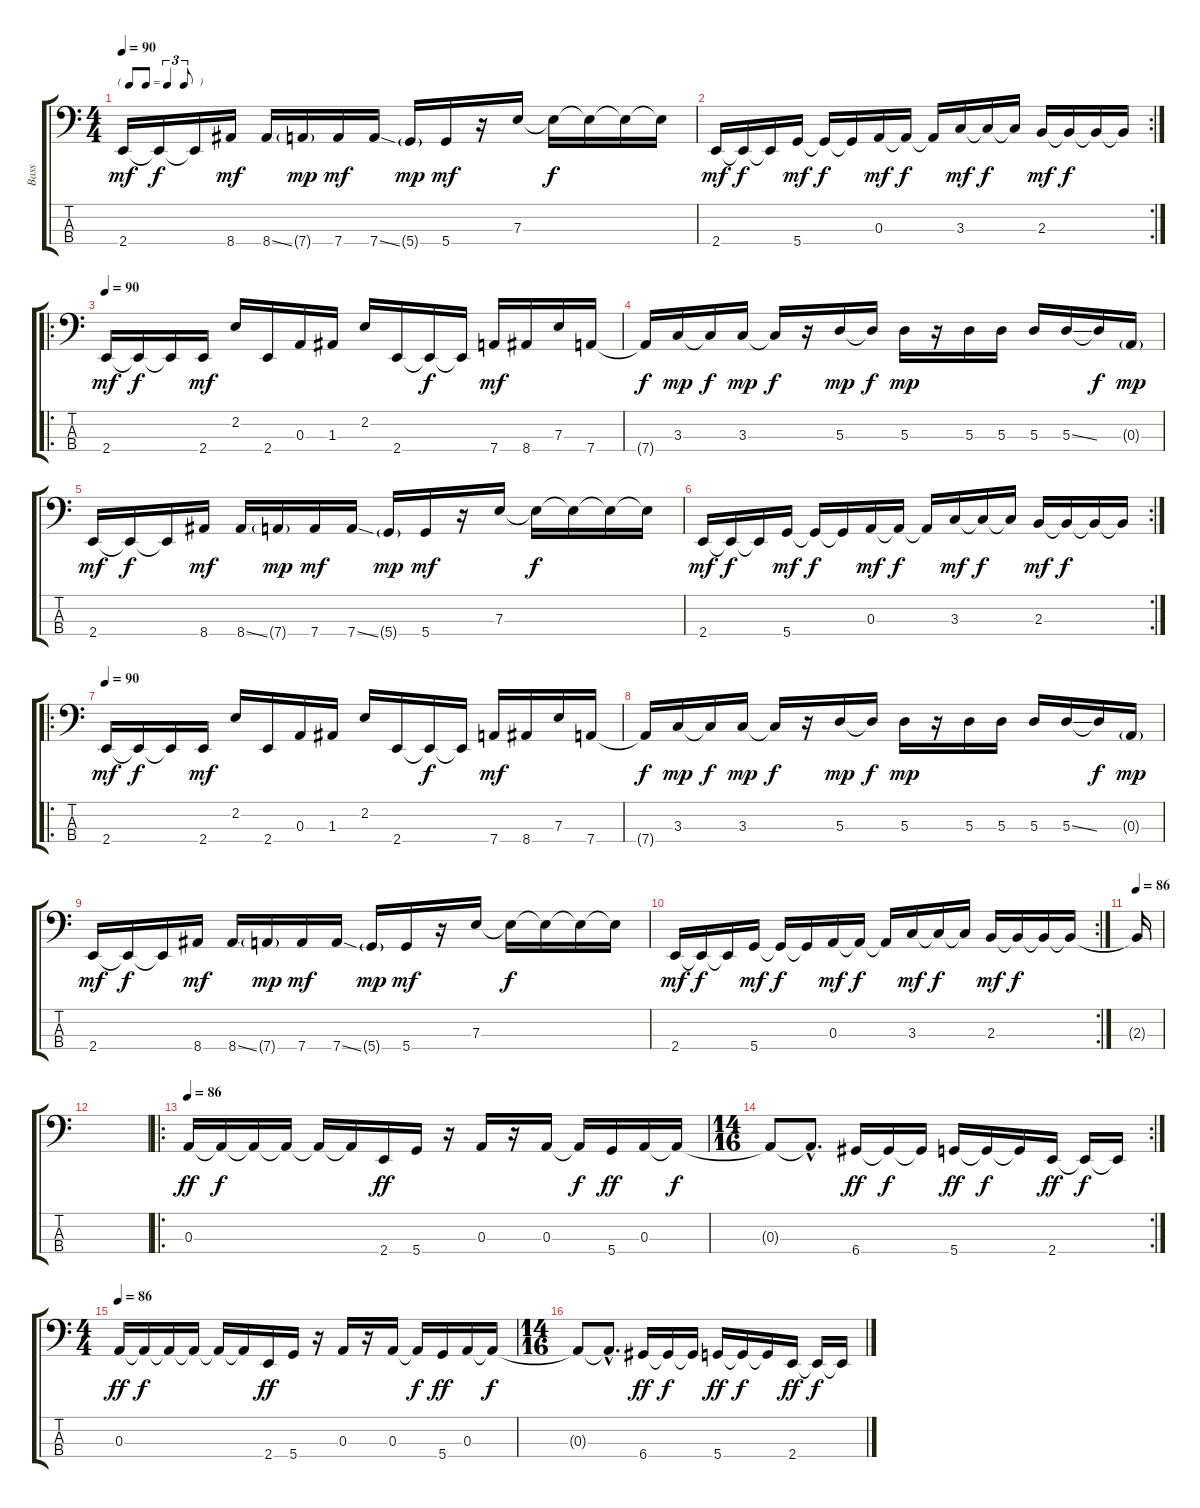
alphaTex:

\track ("Bass" "Bass") {instrument electricbassfinger}
\staff {score tabs}
\tuning (G2 D2 A1 D1) {hide}
\ts (4 4)
\tf triplet8th
\tempo 90
\clef f4
\ks c
2.4.16{dy mf} 2.4{t}.16{dy f} 2.4{t}.16 8.4.16{dy mf} 8.4{ss}.16 7.4{g}.16{dy mp} 7.4.16{dy mf} 7.4{ss}.16 5.4{g}.16{dy mp} 5.4.16{dy mf} r.16 7.3.16 7.3{t}.16{dy f} 7.3{t}.16 7.3{t}.16 7.3{t}.16 |
\rc 2
2.4.16{dy mf} 2.4{t}.16{dy f} 2.4{t}.16 5.4.16{dy mf} 5.4{t}.16{dy f} 5.4{t}.16 0.3.16{dy mf} 0.3{t}.16{dy f} 0.3{t}.16 3.3.16{dy mf} 3.3{t}.16{dy f} 3.3{t}.16 2.3.16{dy mf} 2.3{t}.16{dy f} 2.3{t}.16 2.3{t}.16 |
\ro
\tempo 90
2.4.16{dy mf} 2.4{t}.16{dy f} 2.4{t}.16 2.4.16{dy mf} 2.2.16 2.4.16 0.3.16 1.3.16 2.2.16 2.4.16 2.4{t}.16{dy f} 2.4{t}.16 7.4.16{dy mf} 8.4.16 7.3.16 7.4.16 |
7.4{t}.16{dy f} 3.3.16{dy mp} 3.3{t}.16{dy f} 3.3.16{dy mp} 3.3{t}.16{dy f} r.16 5.3.16{dy mp} 5.3{t}.16{dy f} 5.3.16{dy mp} r.16 5.3.16 5.3.16 5.3.16 5.3{ss}.16 5.3{t}.16{dy f} 0.3{g}.16{dy mp} |
2.4.16{dy mf} 2.4{t}.16{dy f} 2.4{t}.16 8.4.16{dy mf} 8.4{ss}.16 7.4{g}.16{dy mp} 7.4.16{dy mf} 7.4{ss}.16 5.4{g}.16{dy mp} 5.4.16{dy mf} r.16 7.3.16 7.3{t}.16{dy f} 7.3{t}.16 7.3{t}.16 7.3{t}.16 |
\rc 2
2.4.16{dy mf} 2.4{t}.16{dy f} 2.4{t}.16 5.4.16{dy mf} 5.4{t}.16{dy f} 5.4{t}.16 0.3.16{dy mf} 0.3{t}.16{dy f} 0.3{t}.16 3.3.16{dy mf} 3.3{t}.16{dy f} 3.3{t}.16 2.3.16{dy mf} 2.3{t}.16{dy f} 2.3{t}.16 2.3{t}.16 |
\ro
\tempo 90
2.4.16{dy mf} 2.4{t}.16{dy f} 2.4{t}.16 2.4.16{dy mf} 2.2.16 2.4.16 0.3.16 1.3.16 2.2.16 2.4.16 2.4{t}.16{dy f} 2.4{t}.16 7.4.16{dy mf} 8.4.16 7.3.16 7.4.16 |
7.4{t}.16{dy f} 3.3.16{dy mp} 3.3{t}.16{dy f} 3.3.16{dy mp} 3.3{t}.16{dy f} r.16 5.3.16{dy mp} 5.3{t}.16{dy f} 5.3.16{dy mp} r.16 5.3.16 5.3.16 5.3.16 5.3{ss}.16 5.3{t}.16{dy f} 0.3{g}.16{dy mp} |
2.4.16{dy mf} 2.4{t}.16{dy f} 2.4{t}.16 8.4.16{dy mf} 8.4{ss}.16 7.4{g}.16{dy mp} 7.4.16{dy mf} 7.4{ss}.16 5.4{g}.16{dy mp} 5.4.16{dy mf} r.16 7.3.16 7.3{t}.16{dy f} 7.3{t}.16 7.3{t}.16 7.3{t}.16 |
\rc 2
2.4.16{dy mf} 2.4{t}.16{dy f} 2.4{t}.16 5.4.16{dy mf} 5.4{t}.16{dy f} 5.4{t}.16 0.3.16{dy mf} 0.3{t}.16{dy f} 0.3{t}.16 3.3.16{dy mf} 3.3{t}.16{dy f} 3.3{t}.16 2.3.16{dy mf} 2.3{t}.16{dy f} 2.3{t}.16 2.3{t}.16 |
\tempo 86
2.3{t}.16 |
|
\ro
\tempo 86
0.3.16{dy ff} 0.3{t}.16{dy f} 0.3{t}.16 0.3{t}.16 0.3{t}.16 0.3{t}.16 2.4.16{dy ff} 5.4.16 r.16 0.3.16 r.16 0.3.16 0.3{t}.16{dy f} 5.4.16{dy ff} 0.3.16 0.3{t}.16{dy f} |
\rc 2
\ts (14 16)
0.3{t}.8 0.3{hac t}.8{d} 6.4.16{dy ff} 6.4{t}.16{dy f} 6.4{t}.16 5.4.16{dy ff} 5.4{t}.16{dy f} 5.4{t}.16 2.4.16{dy ff} 2.4{t}.16{dy f} 2.4{t}.16 |
\ts (4 4)
\tempo 86
0.3.16{dy ff} 0.3{t}.16{dy f} 0.3{t}.16 0.3{t}.16 0.3{t}.16 0.3{t}.16 2.4.16{dy ff} 5.4.16 r.16 0.3.16 r.16 0.3.16 0.3{t}.16{dy f} 5.4.16{dy ff} 0.3.16 0.3{t}.16{dy f} |
\ts (14 16)
0.3{t}.8 0.3{hac t}.8{d} 6.4.16{dy ff} 6.4{t}.16{dy f} 6.4{t}.16 5.4.16{dy ff} 5.4{t}.16{dy f} 5.4{t}.16 2.4.16{dy ff} 2.4{t}.16{dy f} 2.4{t}.16
